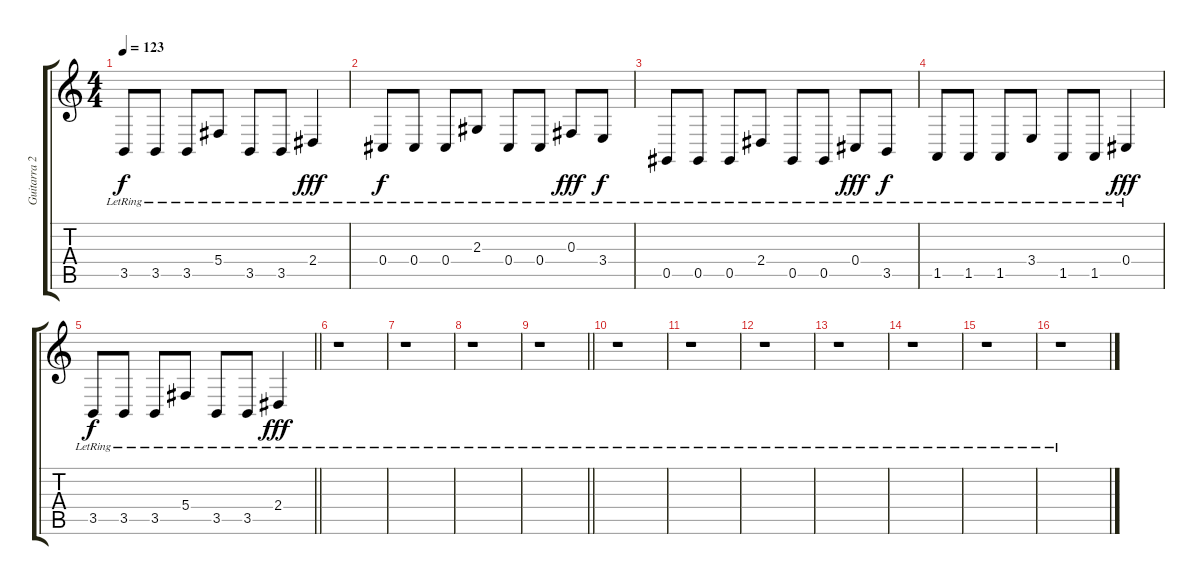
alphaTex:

\track ("Guitarra 2" "Guitarra 2") {instrument fx4atmosphere}
\staff {score tabs}
\tuning (Eb4 Bb3 Gb3 Db3 Ab2 Eb2) {hide}
\ts (4 4)
\tempo 123
\clef g2
\ks c
3.5{lr}.8{dy f} 3.5{lr}.8 3.5{lr}.8 5.4{lr}.8 3.5{lr}.8 3.5{lr}.8 2.4{lr}.4{dy fff} |
0.4{lr}.8{dy f} 0.4{lr}.8 0.4{lr}.8 2.3{lr}.8 0.4{lr}.8 0.4{lr}.8 0.3{lr}.8{dy fff} 3.4{lr}.8{dy f} |
0.5{lr}.8 0.5{lr}.8 0.5{lr}.8 2.4{lr}.8 0.5{lr}.8 0.5{lr}.8 0.4{lr}.8{dy fff} 3.5{lr}.8{dy f} |
1.5{lr}.8 1.5{lr}.8 1.5{lr}.8 3.4{lr}.8 1.5{lr}.8 1.5{lr}.8 0.4{lr}.4{dy fff} |
\barLineRight lightlight
3.5{lr}.8{dy f} 3.5{lr}.8 3.5{lr}.8 5.4{lr}.8 3.5{lr}.8 3.5{lr}.8 2.4{lr}.4{dy fff} |
r.1 |
r.1 |
r.1 |
\barLineRight lightlight
r.1 |
r.1 |
r.1 |
r.1 |
r.1 |
r.1 |
r.1 |
r.1
